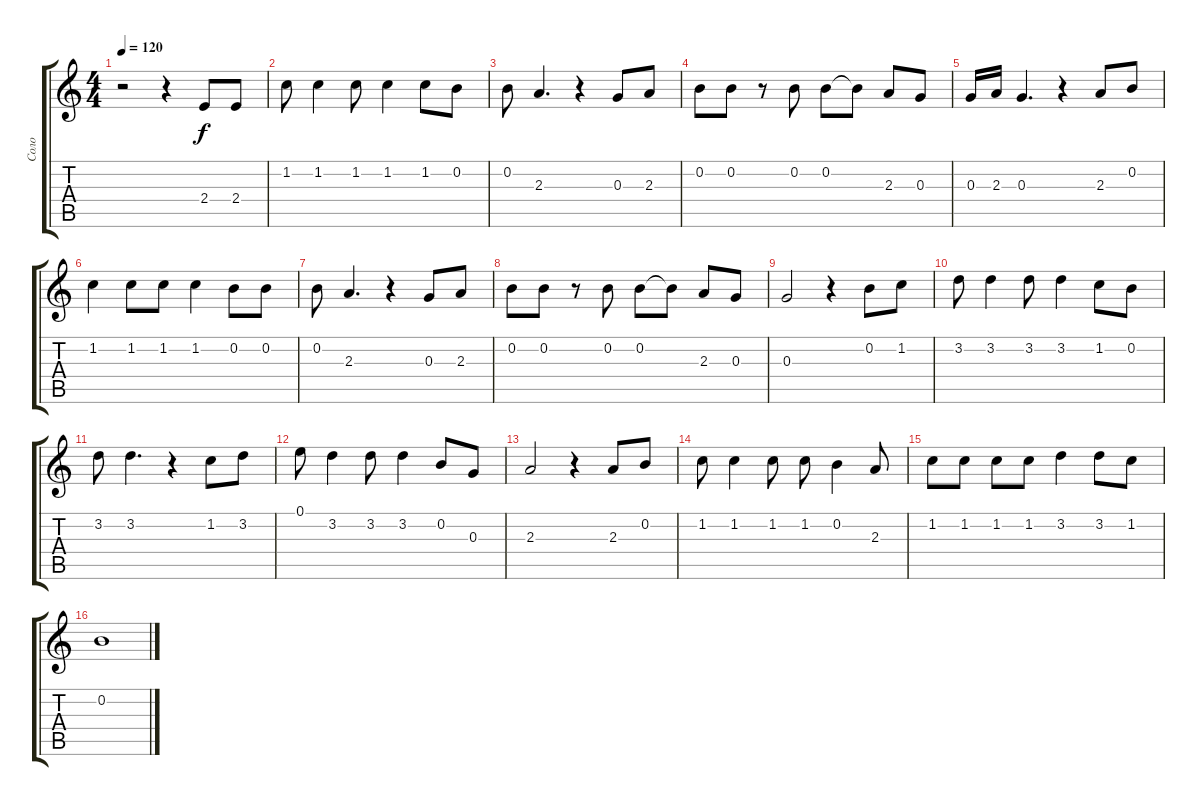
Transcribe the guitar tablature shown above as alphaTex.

\track ("Соло" "Соло") {instrument electricguitarclean}
\staff {score tabs}
\tuning (E4 B3 G3 D3 A2 E2) {hide}
\ts (4 4)
\tempo 120
\clef g2
\ks c
r.2{dy f} r.4 2.4.8 2.4.8 |
1.2.8 1.2.4 1.2.8 1.2.4 1.2.8 0.2.8 |
0.2.8 2.3.4{d} r.4 0.3.8 2.3.8 |
0.2.8 0.2.8 r.8 0.2.8 0.2.8 0.2{t}.8 2.3.8 0.3.8 |
0.3.16 2.3.16 0.3.4{d} r.4 2.3.8 0.2.8 |
1.2.4 1.2.8 1.2.8 1.2.4 0.2.8 0.2.8 |
0.2.8 2.3.4{d} r.4 0.3.8 2.3.8 |
0.2.8 0.2.8 r.8 0.2.8 0.2.8 0.2{t}.8 2.3.8 0.3.8 |
0.3.2 r.4 0.2.8 1.2.8 |
3.2.8 3.2.4 3.2.8 3.2.4 1.2.8 0.2.8 |
3.2.8 3.2.4{d} r.4 1.2.8 3.2.8 |
0.1.8 3.2.4 3.2.8 3.2.4 0.2.8 0.3.8 |
2.3.2 r.4 2.3.8 0.2.8 |
1.2.8 1.2.4 1.2.8 1.2.8 0.2.4 2.3.8 |
1.2.8 1.2.8 1.2.8 1.2.8 3.2.4 3.2.8 1.2.8 |
0.2.1
